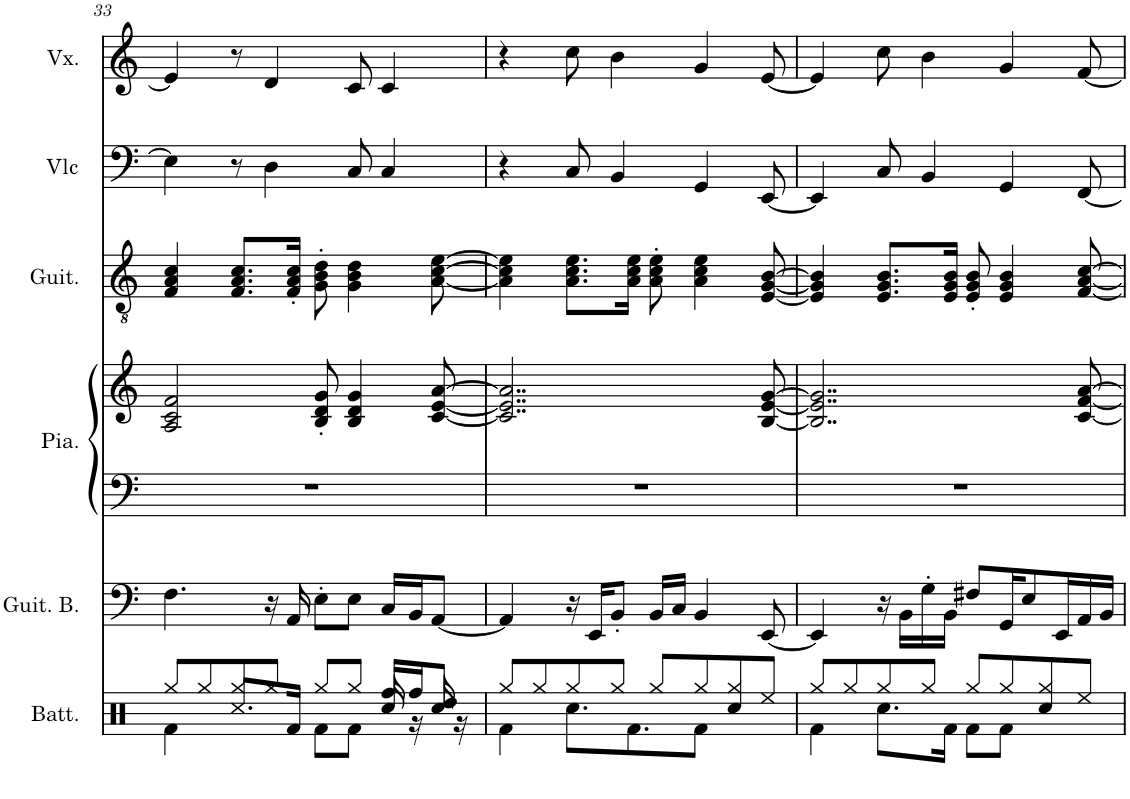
**kern	**kern	**kern	**kern	**kern	**kern	**kern
*part6	*part5	*part4	*part4	*part3	*part2	*part1
*staff7	*staff6	*staff5	*staff4	*staff3	*staff2	*staff1
*I"Batterie	*I"Guitare basse	*I"Piano	*	*I"Guitare classique	*I"Violoncelle	*I"Voix
*I'Batt.	*I'Guit. B.	*I'Pia.	*	*I'Guit.	*I'Vlc	*I'Vx.
!!LO:PB:g=z
*clefX	*clefF4	*clefF4	*clefG2	*clefGv2	*clefF4	*clefG2
*	*Trd7c12	*	*	*	*	*
*k[]	*k[]	*k[]	*k[]	*k[]	*k[]	*k[]
*M4/4	*M4/4	*M4/4	*M4/4	*M4/4	*M4/4	*M4/4
=33	=33	=33	=33	=33	=33	=33
*^	*	*	*	*	*	*
8Rgg/L	4Rf\	4.F\	1r	2A/ 2c/ 2f/	4F/ 4A/ 4c/	4E\]	4e/]
8Rgg/	.	.	.	.	.	.	.
8Rgg/	8.Rcc/L	.	.	.	8.F/ 8.A/ 8.c/L	8r	8r
8Rgg/J	.	16r	.	.	.	4D\	4d/
.	16Rf/Jk	16AA/	.	.	16F/' 16A/' 16c/'Jk	.	.
8Rgg/L	8Rf\L	8E'\L	.	8B/' 8d/' 8g/'	8G\' 8B\' 8d\'	.	.
8Rgg/J	8Rf\J	8E\J	.	4B/ 4d/ 4g/	4G\ 4B\ 4d\	8C/	8c/
16Rff/LL	16Rcc/	16C/LL	.	.	.	4C/	4c/
16Rff/J	16r	16BB/J	.	.	.	.	.
8Rdd/J	16Rcc/	[8AA/J	.	[8c/ [8e/ [8a/	[8A\ [8c\ [8e\	.	.
.	16r	.	.	.	.	.	.
=34	=34	=34	=34	=34	=34	=34	=34
8Rgg/L	4Rf\	4AA/]	1r	2..c/] 2..e/] 2..a/]	4A\] 4c\] 4e\]	4r	4r
8Rgg/	.	.	.	.	.	.	.
8Rgg/	8.Rcc\L	16r	.	.	8.A\ 8.c\ 8.e\L	8C/	8cc\
.	.	16EE/KL	.	.	.	.	.
8Rgg/J	.	8BB'/J	.	.	.	4BB/	4b\
.	8.Rf\	.	.	.	16A\ 16c\ 16e\Jk	.	.
8Rgg/L	.	16BB/LL	.	.	8A\' 8c\' 8e\'	.	.
.	.	16C/JJ	.	.	.	.	.
8Rgg/	8Rf\J	4BB/	.	.	4A\ 4c\ 4e\	4GG/	4g/
8Rgg/	4Rcc/	.	.	.	.	.	.
8Ree/J	.	[8EE/	.	[8B/ [8e/ [8g/	[8E/ [8G/ [8B/	[8EE/	[8e/
=35	=35	=35	=35	=35	=35	=35	=35
8Rgg/L	4Rf\	4EE/]	1r	2..B/] 2..e/] 2..g/]	4E/] 4G/] 4B/]	4EE/]	4e/]
8Rgg/	.	.	.	.	.	.	.
8Rgg/	8.Rcc\L	16r	.	.	8.E/ 8.G/ 8.B/L	8C/	8cc\
.	.	16BB\LL	.	.	.	.	.
8Rgg/J	.	16G'\	.	.	.	4BB/	4b\
.	16Rf\Jk	16BB\JJ	.	.	16E/ 16G/ 16B/Jk	.	.
8Rgg/L	8Rf\L	8F#X/L	.	.	8E/' 8G/' 8B/'	.	.
8Rgg/	8Rf\J	16GG/K	.	.	4E/ 4G/ 4B/	4GG/	4g/
.	.	8E/	.	.	.	.	.
8Rgg/	4Rcc/	.	.	.	.	.	.
.	.	16EE/L	.	.	.	.	.
8Ree/J	.	16AA/	.	[8c/ [8f/ [8a/	[8F/ [8A/ [8c/	[8FF/	[8f/
.	.	16BB/JJ	.	.	.	.	.
*v	*v	*	*	*	*	*	*
=	=	=	=	=	=	=
*-	*-	*-	*-	*-	*-	*-
